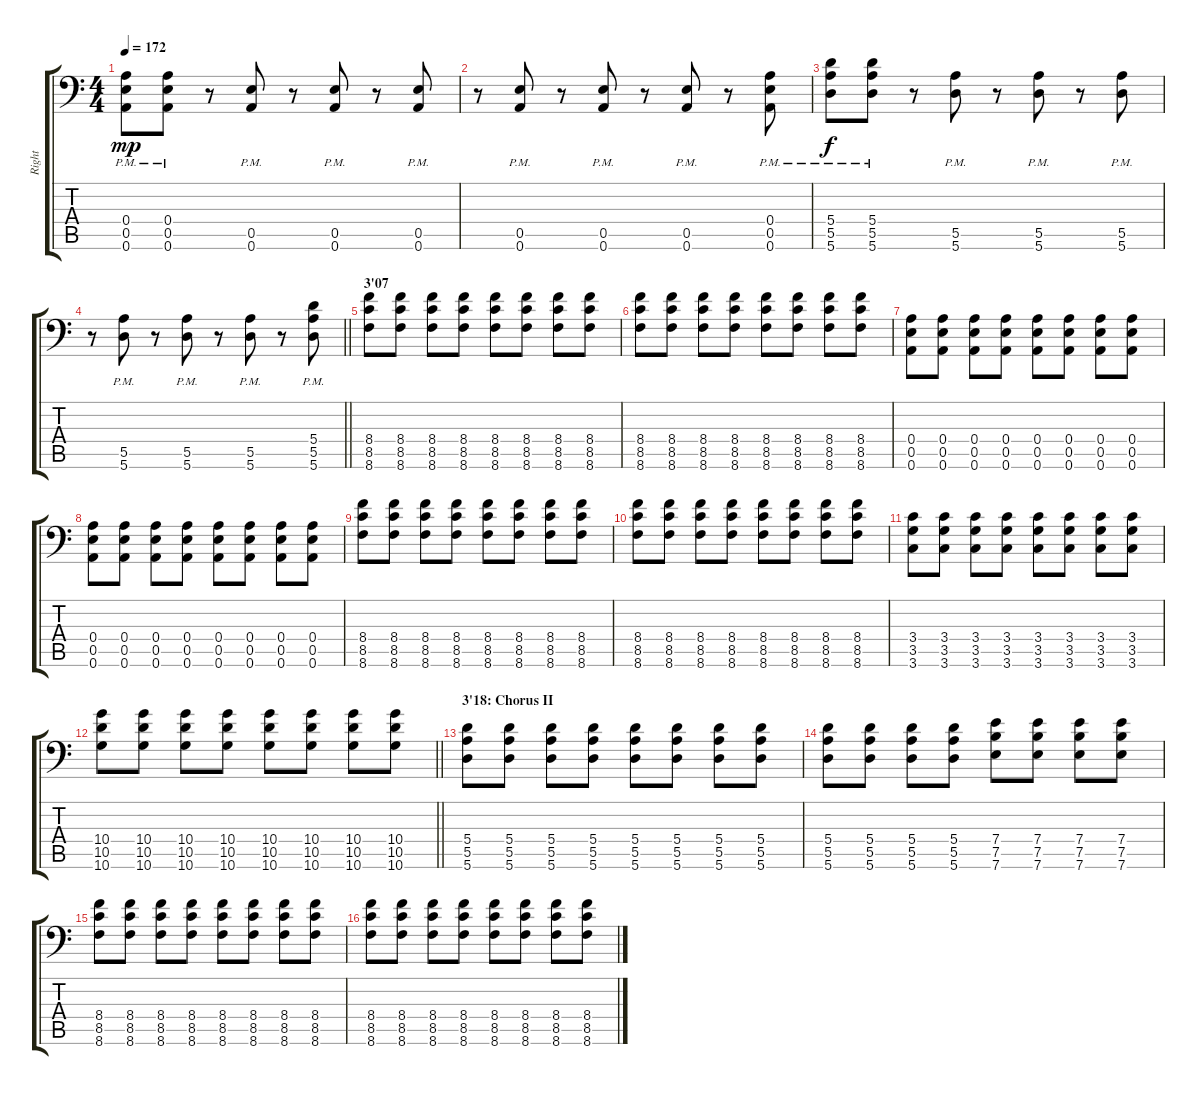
\track ("Right" "Right") {instrument distortionguitar}
\staff {score tabs}
\tuning (B3 Gb3 D3 A2 E2 A1) {hide}
\ts (4 4)
\tempo 172
\clef f4
\ks c
(0.4{pm} 0.5{pm} 0.6{pm}).8{dy mp} (0.4{pm} 0.5{pm} 0.6{pm}).8 r.8 (0.5{pm} 0.6{pm}).8 r.8 (0.5{pm} 0.6{pm}).8 r.8 (0.5{pm} 0.6{pm}).8 |
r.8 (0.5{pm} 0.6{pm}).8 r.8 (0.5{pm} 0.6{pm}).8 r.8 (0.5{pm} 0.6{pm}).8 r.8 (0.4{pm} 0.5{pm} 0.6{pm}).8 |
(5.4{pm} 5.5{pm} 5.6{pm}).8{dy f} (5.4{pm} 5.5{pm} 5.6{pm}).8 r.8 (5.5{pm} 5.6{pm}).8 r.8 (5.5{pm} 5.6{pm}).8 r.8 (5.5{pm} 5.6{pm}).8 |
\barLineRight lightlight
r.8 (5.5{pm} 5.6{pm}).8 r.8 (5.5{pm} 5.6{pm}).8 r.8 (5.5{pm} 5.6{pm}).8 r.8 (5.4{pm} 5.5{pm} 5.6{pm}).8 |
\section ("" "3'07")
(8.4 8.5 8.6).8 (8.4 8.5 8.6).8 (8.4 8.5 8.6).8 (8.4 8.5 8.6).8 (8.4 8.5 8.6).8 (8.4 8.5 8.6).8 (8.4 8.5 8.6).8 (8.4 8.5 8.6).8 |
(8.4 8.5 8.6).8 (8.4 8.5 8.6).8 (8.4 8.5 8.6).8 (8.4 8.5 8.6).8 (8.4 8.5 8.6).8 (8.4 8.5 8.6).8 (8.4 8.5 8.6).8 (8.4 8.5 8.6).8 |
(0.4 0.5 0.6).8 (0.4 0.5 0.6).8 (0.4 0.5 0.6).8 (0.4 0.5 0.6).8 (0.4 0.5 0.6).8 (0.4 0.5 0.6).8 (0.4 0.5 0.6).8 (0.4 0.5 0.6).8 |
(0.4 0.5 0.6).8 (0.4 0.5 0.6).8 (0.4 0.5 0.6).8 (0.4 0.5 0.6).8 (0.4 0.5 0.6).8 (0.4 0.5 0.6).8 (0.4 0.5 0.6).8 (0.4 0.5 0.6).8 |
(8.4 8.5 8.6).8 (8.4 8.5 8.6).8 (8.4 8.5 8.6).8 (8.4 8.5 8.6).8 (8.4 8.5 8.6).8 (8.4 8.5 8.6).8 (8.4 8.5 8.6).8 (8.4 8.5 8.6).8 |
(8.4 8.5 8.6).8 (8.4 8.5 8.6).8 (8.4 8.5 8.6).8 (8.4 8.5 8.6).8 (8.4 8.5 8.6).8 (8.4 8.5 8.6).8 (8.4 8.5 8.6).8 (8.4 8.5 8.6).8 |
(3.4 3.5 3.6).8 (3.4 3.5 3.6).8 (3.4 3.5 3.6).8 (3.4 3.5 3.6).8 (3.4 3.5 3.6).8 (3.4 3.5 3.6).8 (3.4 3.5 3.6).8 (3.4 3.5 3.6).8 |
\barLineRight lightlight
(10.4 10.5 10.6).8 (10.4 10.5 10.6).8 (10.4 10.5 10.6).8 (10.4 10.5 10.6).8 (10.4 10.5 10.6).8 (10.4 10.5 10.6).8 (10.4 10.5 10.6).8 (10.4 10.5 10.6).8 |
\section ("" "3'18: Chorus II")
(5.4 5.5 5.6).8 (5.4 5.5 5.6).8 (5.4 5.5 5.6).8 (5.4 5.5 5.6).8 (5.4 5.5 5.6).8 (5.4 5.5 5.6).8 (5.4 5.5 5.6).8 (5.4 5.5 5.6).8 |
(5.4 5.5 5.6).8 (5.4 5.5 5.6).8 (5.4 5.5 5.6).8 (5.4 5.5 5.6).8 (7.4 7.5 7.6).8 (7.4 7.5 7.6).8 (7.4 7.5 7.6).8 (7.4 7.5 7.6).8 |
(8.4 8.5 8.6).8 (8.4 8.5 8.6).8 (8.4 8.5 8.6).8 (8.4 8.5 8.6).8 (8.4 8.5 8.6).8 (8.4 8.5 8.6).8 (8.4 8.5 8.6).8 (8.4 8.5 8.6).8 |
(8.4 8.5 8.6).8 (8.4 8.5 8.6).8 (8.4 8.5 8.6).8 (8.4 8.5 8.6).8 (8.4 8.5 8.6).8 (8.4 8.5 8.6).8 (8.4 8.5 8.6).8 (8.4 8.5 8.6).8
